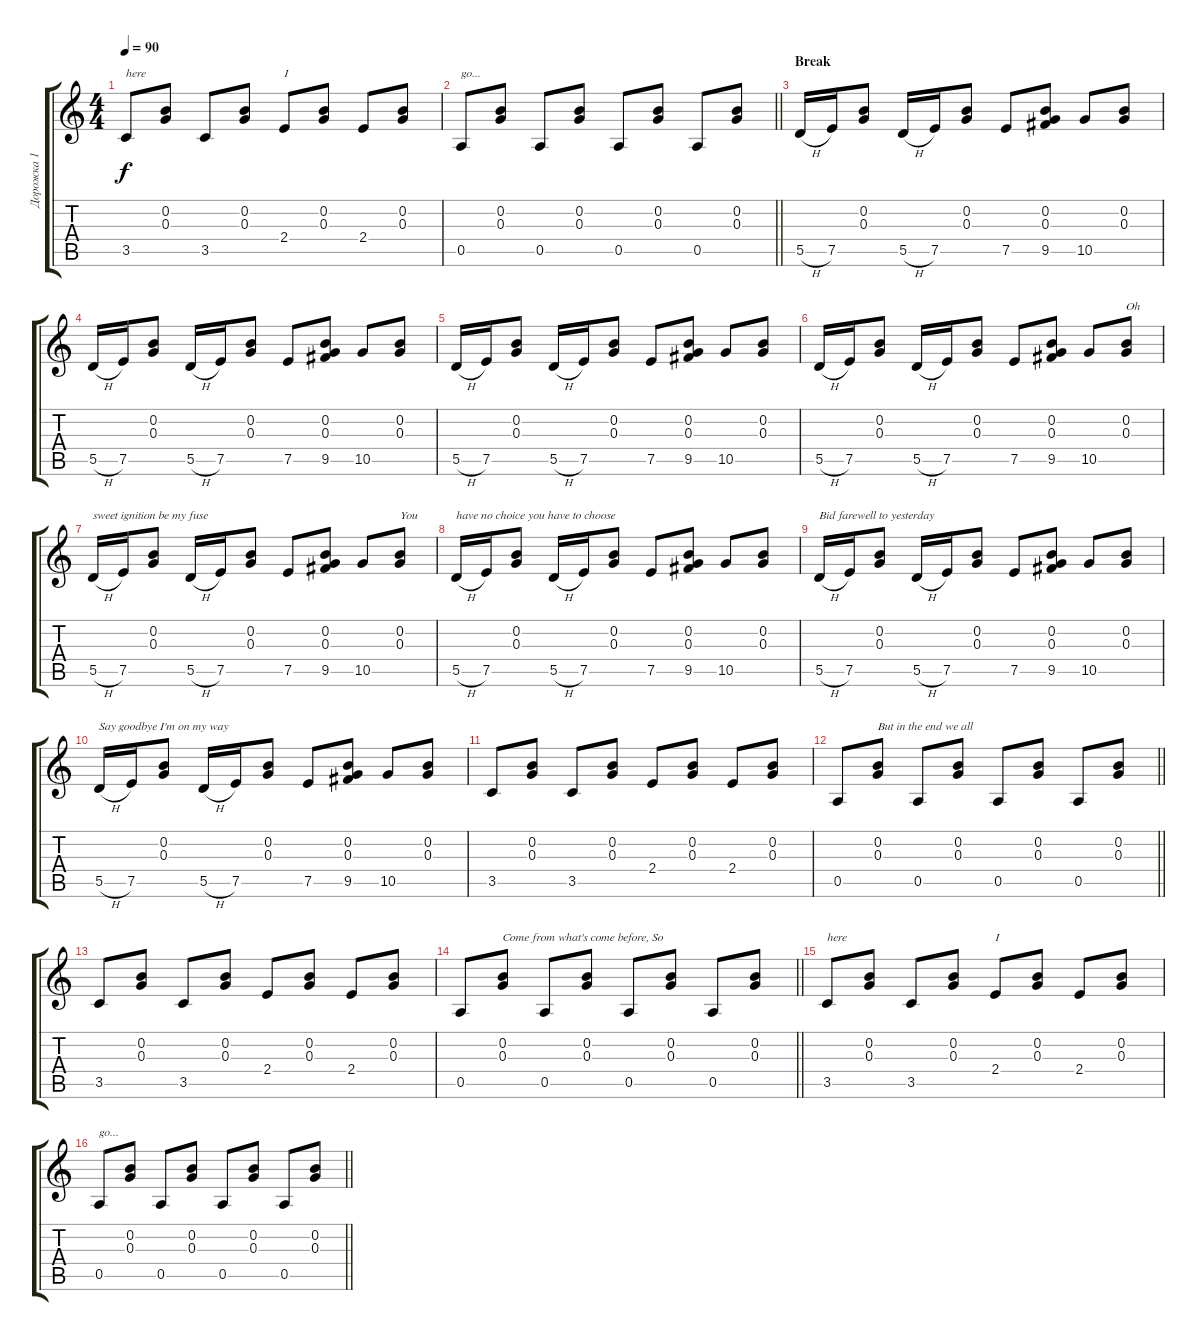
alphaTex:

\track ("Дорожка 1" "Дорожка 1") {instrument acousticguitarsteel}
\staff {score tabs}
\tuning (E4 B3 G3 D3 A2 E2) {hide}
\ts (4 4)
\tempo 90
\clef g2
\ks c
3.5.8{txt "here" dy f} (0.2 0.3).8 3.5.8 (0.2 0.3).8 2.4.8{txt "I"} (0.2 0.3).8 2.4.8 (0.2 0.3).8 |
\barLineRight lightlight
0.5.8{txt "go..."} (0.2 0.3).8 0.5.8 (0.2 0.3).8 0.5.8 (0.2 0.3).8 0.5.8 (0.2 0.3).8 |
\section ("" "Break")
5.5{h}.16 7.5.16 (0.2 0.3).8 5.5{h}.16 7.5.16 (0.2 0.3).8 7.5.8 (0.2 0.3 9.5).8 10.5.8 (0.2 0.3).8 |
5.5{h}.16 7.5.16 (0.2 0.3).8 5.5{h}.16 7.5.16 (0.2 0.3).8 7.5.8 (0.2 0.3 9.5).8 10.5.8 (0.2 0.3).8 |
5.5{h}.16 7.5.16 (0.2 0.3).8 5.5{h}.16 7.5.16 (0.2 0.3).8 7.5.8 (0.2 0.3 9.5).8 10.5.8 (0.2 0.3).8 |
5.5{h}.16 7.5.16 (0.2 0.3).8 5.5{h}.16 7.5.16 (0.2 0.3).8 7.5.8 (0.2 0.3 9.5).8 10.5.8 (0.2 0.3).8{txt "Oh"} |
5.5{h}.16{txt "sweet ignition be my fuse"} 7.5.16 (0.2 0.3).8 5.5{h}.16 7.5.16 (0.2 0.3).8 7.5.8 (0.2 0.3 9.5).8 10.5.8 (0.2 0.3).8{txt "You"} |
5.5{h}.16{txt "have no choice you have to choose"} 7.5.16 (0.2 0.3).8 5.5{h}.16 7.5.16 (0.2 0.3).8 7.5.8 (0.2 0.3 9.5).8 10.5.8 (0.2 0.3).8 |
5.5{h}.16{txt "Bid farewell to yesterday"} 7.5.16 (0.2 0.3).8 5.5{h}.16 7.5.16 (0.2 0.3).8 7.5.8 (0.2 0.3 9.5).8 10.5.8 (0.2 0.3).8 |
5.5{h}.16{txt "Say goodbye I'm on my way"} 7.5.16 (0.2 0.3).8 5.5{h}.16 7.5.16 (0.2 0.3).8 7.5.8 (0.2 0.3 9.5).8 10.5.8 (0.2 0.3).8 |
3.5.8 (0.2 0.3).8 3.5.8 (0.2 0.3).8 2.4.8 (0.2 0.3).8 2.4.8 (0.2 0.3).8 |
\barLineRight lightlight
0.5.8 (0.2 0.3).8{txt "But in the end we all"} 0.5.8 (0.2 0.3).8 0.5.8 (0.2 0.3).8 0.5.8 (0.2 0.3).8 |
3.5.8 (0.2 0.3).8 3.5.8 (0.2 0.3).8 2.4.8 (0.2 0.3).8 2.4.8 (0.2 0.3).8 |
\barLineRight lightlight
0.5.8 (0.2 0.3).8{txt "Come from what's come before, So"} 0.5.8 (0.2 0.3).8 0.5.8 (0.2 0.3).8 0.5.8 (0.2 0.3).8 |
3.5.8{txt "here"} (0.2 0.3).8 3.5.8 (0.2 0.3).8 2.4.8{txt "I"} (0.2 0.3).8 2.4.8 (0.2 0.3).8 |
\barLineRight lightlight
0.5.8{txt "go..."} (0.2 0.3).8 0.5.8 (0.2 0.3).8 0.5.8 (0.2 0.3).8 0.5.8 (0.2 0.3).8
